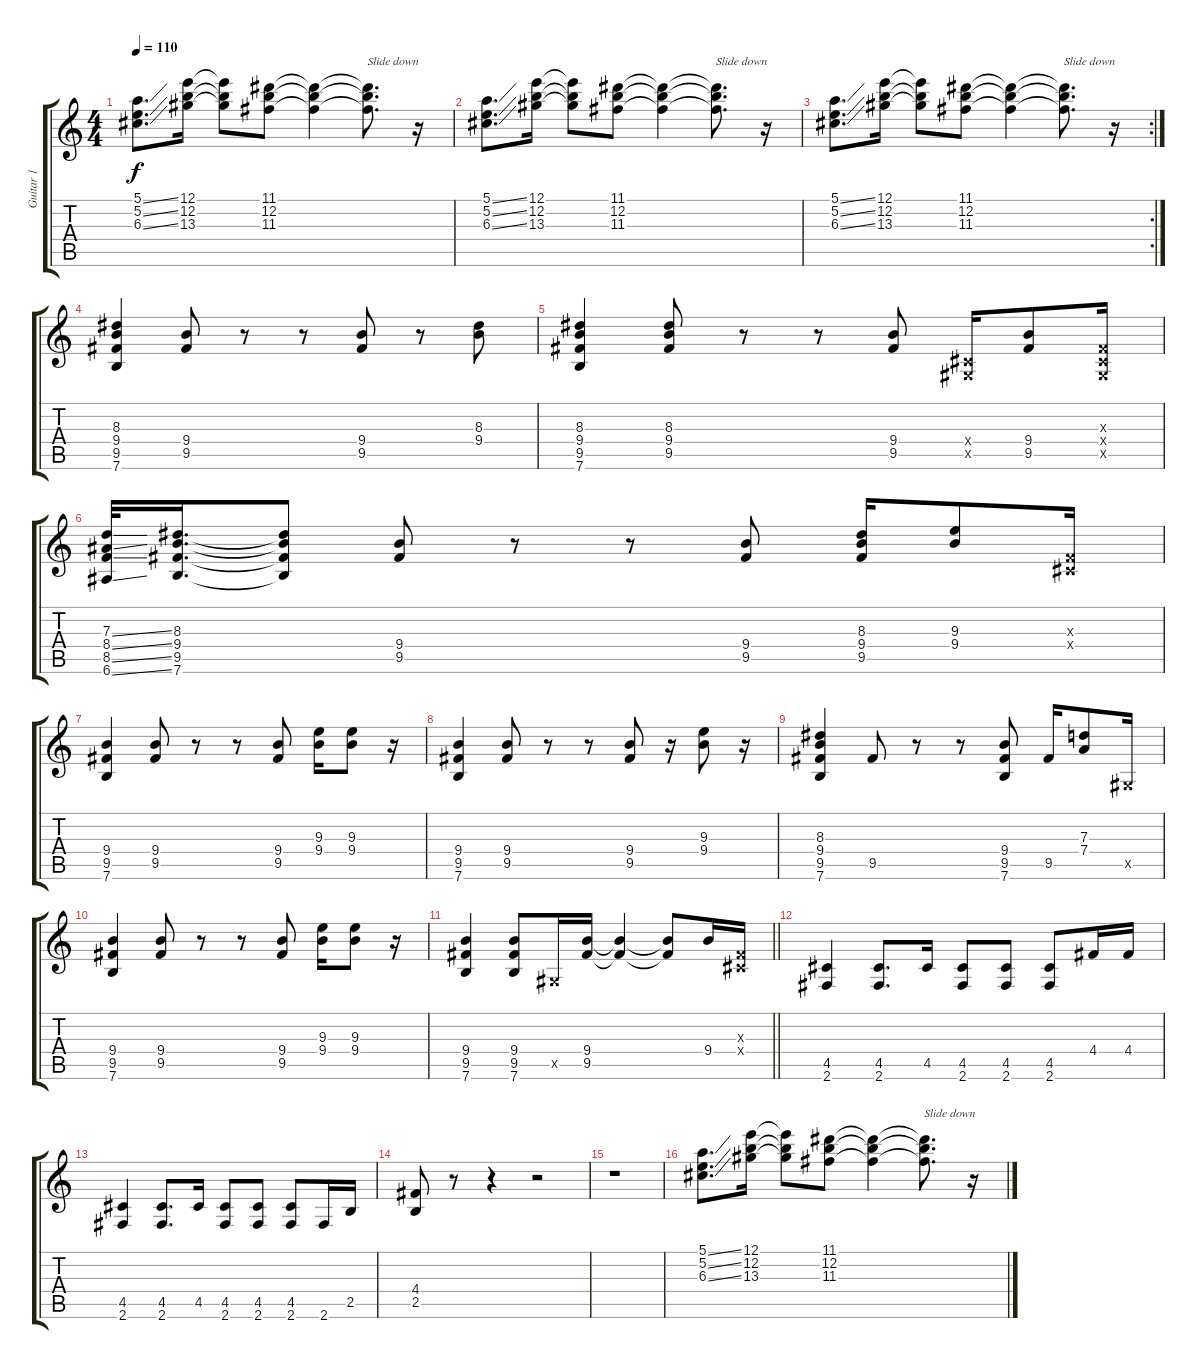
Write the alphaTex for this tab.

\track ("Guitar 1" "Guitar 1") {instrument overdrivenguitar}
\staff {score tabs}
\tuning (E4 B3 G3 D3 A2 E2) {hide}
\ts (4 4)
\tempo 110
\clef g2
\ks c
(5.1{ss} 5.2{ss} 6.3{ss}).8{d dy f} (12.1 12.2 13.3).16 (12.1{t} 12.2{t} 13.3{t}).8 (11.1 12.2 11.3).8 (11.1{t} 12.2{t} 11.3{t}).4 (11.1{t} 12.2{t} 11.3{t}).8{d txt "Slide down"} r.16 |
(5.1{ss} 5.2{ss} 6.3{ss}).8{d} (12.1 12.2 13.3).16 (12.1{t} 12.2{t} 13.3{t}).8 (11.1 12.2 11.3).8 (11.1{t} 12.2{t} 11.3{t}).4 (11.1{t} 12.2{t} 11.3{t}).8{d txt "Slide down"} r.16 |
\rc 2
(5.1{ss} 5.2{ss} 6.3{ss}).8{d} (12.1 12.2 13.3).16 (12.1{t} 12.2{t} 13.3{t}).8 (11.1 12.2 11.3).8 (11.1{t} 12.2{t} 11.3{t}).4 (11.1{t} 12.2{t} 11.3{t}).8{d txt "Slide down"} r.16 |
(8.3 9.4 9.5 7.6).4 (9.4 9.5).8 r.8 r.8 (9.4 9.5).8 r.8 (8.3 9.4).8 |
(8.3 9.4 9.5 7.6).4 (8.3 9.4 9.5).8 r.8 r.8 (9.4 9.5).8 (-1.4{x} -1.5{x}).16 (9.4 9.5).8 (-1.3{x} -1.4{x} -1.5{x}).16 |
(7.3{ss} 8.4{ss} 8.5{ss} 6.6{ss}).32 (8.3 9.4 9.5 7.6).16{d} (8.3{t} 9.4{t} 9.5{t} 7.6{t}).8 (9.4 9.5).8 r.8 r.8 (9.4 9.5).8 (8.3 9.4 9.5).16 (9.3 9.4).8 (-1.3{x} -1.4{x}).16 |
(9.4 9.5 7.6).4 (9.4 9.5).8 r.8 r.8 (9.4 9.5).8 (9.3 9.4).16 (9.3 9.4).8 r.16 |
(9.4 9.5 7.6).4 (9.4 9.5).8 r.8 r.8 (9.4 9.5).8 r.16 (9.3 9.4).8 r.16 |
(8.3 9.4 9.5 7.6).4 9.5.8 r.8 r.8 (9.4 9.5 7.6).8 9.5.16 (7.3 7.4).8 -1.5{x}.16 |
(9.4 9.5 7.6).4 (9.4 9.5).8 r.8 r.8 (9.4 9.5).8 (9.3 9.4).16 (9.3 9.4).8 r.16 |
\barLineRight lightlight
(9.4 9.5 7.6).4 (9.4 9.5 7.6).8 -1.5{x}.16 (9.4 9.5).16 (9.4{t} 9.5{t}).4 (9.4{t} 9.5{t}).8 9.4.16 (-1.3{x} -1.4{x}).16 |
(4.5 2.6).4 (4.5 2.6).8{d} 4.5.16 (4.5 2.6).8 (4.5 2.6).8 (4.5 2.6).8 4.4.16 4.4.16 |
(4.5 2.6).4 (4.5 2.6).8{d} 4.5.16 (4.5 2.6).8 (4.5 2.6).8 (4.5 2.6).8 2.6.16 2.5.16 |
(4.4 2.5).8 r.8 r.4 r.2 |
r.1 |
(5.1{ss} 5.2{ss} 6.3{ss}).8{d} (12.1 12.2 13.3).16 (12.1{t} 12.2{t} 13.3{t}).8 (11.1 12.2 11.3).8 (11.1{t} 12.2{t} 11.3{t}).4 (11.1{t} 12.2{t} 11.3{t}).8{d txt "Slide down"} r.16
